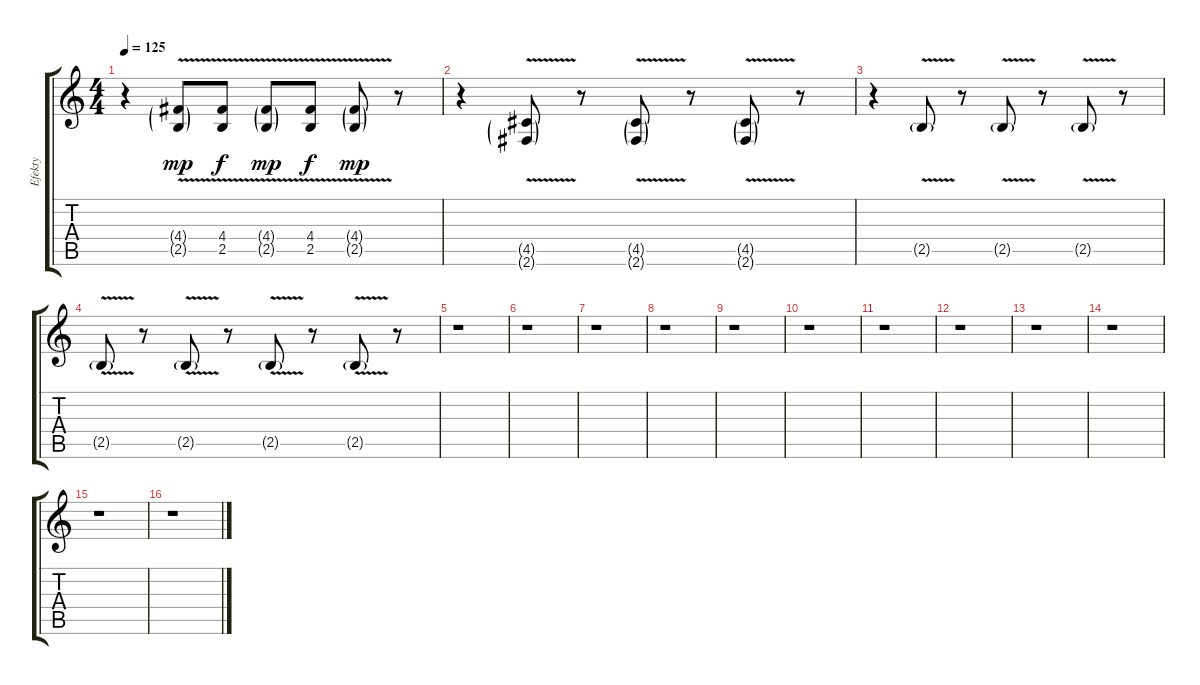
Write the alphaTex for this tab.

\track ("Efekty" "Efekty") {instrument distortionguitar}
\staff {score tabs}
\tuning (E4 B3 G3 D3 A2 E2) {hide}
\ts (4 4)
\tempo 125
\clef g2
\ks c
r.4{dy mp instrument electricguitarclean} (4.4{v g} 2.5{v g}).8{volume 12 instrument electricguitarclean} (4.4{v} 2.5{v}).8{dy f} (4.4{v g} 2.5{v g}).8{dy mp volume 10 instrument electricguitarclean} (4.4{v} 2.5{v}).8{dy f} (4.4{v g} 2.5{v g}).8{dy mp volume 7 instrument electricguitarclean} r.8 |
r.4{instrument electricguitarclean} (4.5{v g} 2.6{v g}).8{volume 12 instrument electricguitarclean} r.8 (4.5{v g} 2.6{v g}).8{volume 10 instrument electricguitarclean} r.8 (4.5{v g} 2.6{v g}).8{volume 7 instrument electricguitarclean} r.8 |
r.4{instrument electricguitarclean} 2.5{v g}.8{volume 12 instrument electricguitarclean} r.8 2.5{v g}.8{volume 10 instrument electricguitarclean} r.8 2.5{v g}.8{volume 7 instrument electricguitarclean} r.8 |
2.5{v g}.8{volume 12 instrument electricguitarclean} r.8 2.5{v g}.8{volume 10 instrument electricguitarclean} r.8 2.5{v g}.8{volume 7 instrument electricguitarclean} r.8 2.5{v g}.8{volume 4 instrument electricguitarclean} r.8 |
r.1 |
r.1 |
r.1 |
r.1 |
r.1 |
r.1 |
r.1 |
r.1 |
r.1 |
r.1 |
r.1 |
r.1
